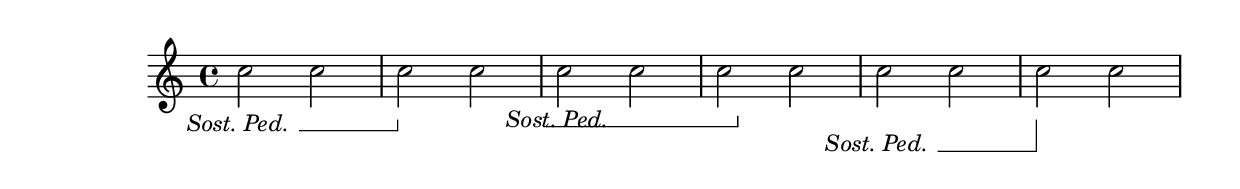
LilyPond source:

%% Do not edit this file; it is auto-generated from input/new
%% This file is in the public domain.
\version "2.13.0"

\header {
  lsrtags = "keyboards, tweaks-and-overrides"
  texidoc = "The appearance of pedal brackets may be altered in
different ways."
  doctitle = "Fine-tuning pedal brackets"
} % begin verbatim


\paper { ragged-right = ##f }
\relative c'' {
  c2\sostenutoOn c
  c2\sostenutoOff c
  \once \override Staff.PianoPedalBracket #'shorten-pair = #'(-7 . -2)
  c2\sostenutoOn c
  c2\sostenutoOff c
  \once \override Staff.PianoPedalBracket #'edge-height = #'(0 . 3)
  c2\sostenutoOn c
  c2\sostenutoOff c
}
